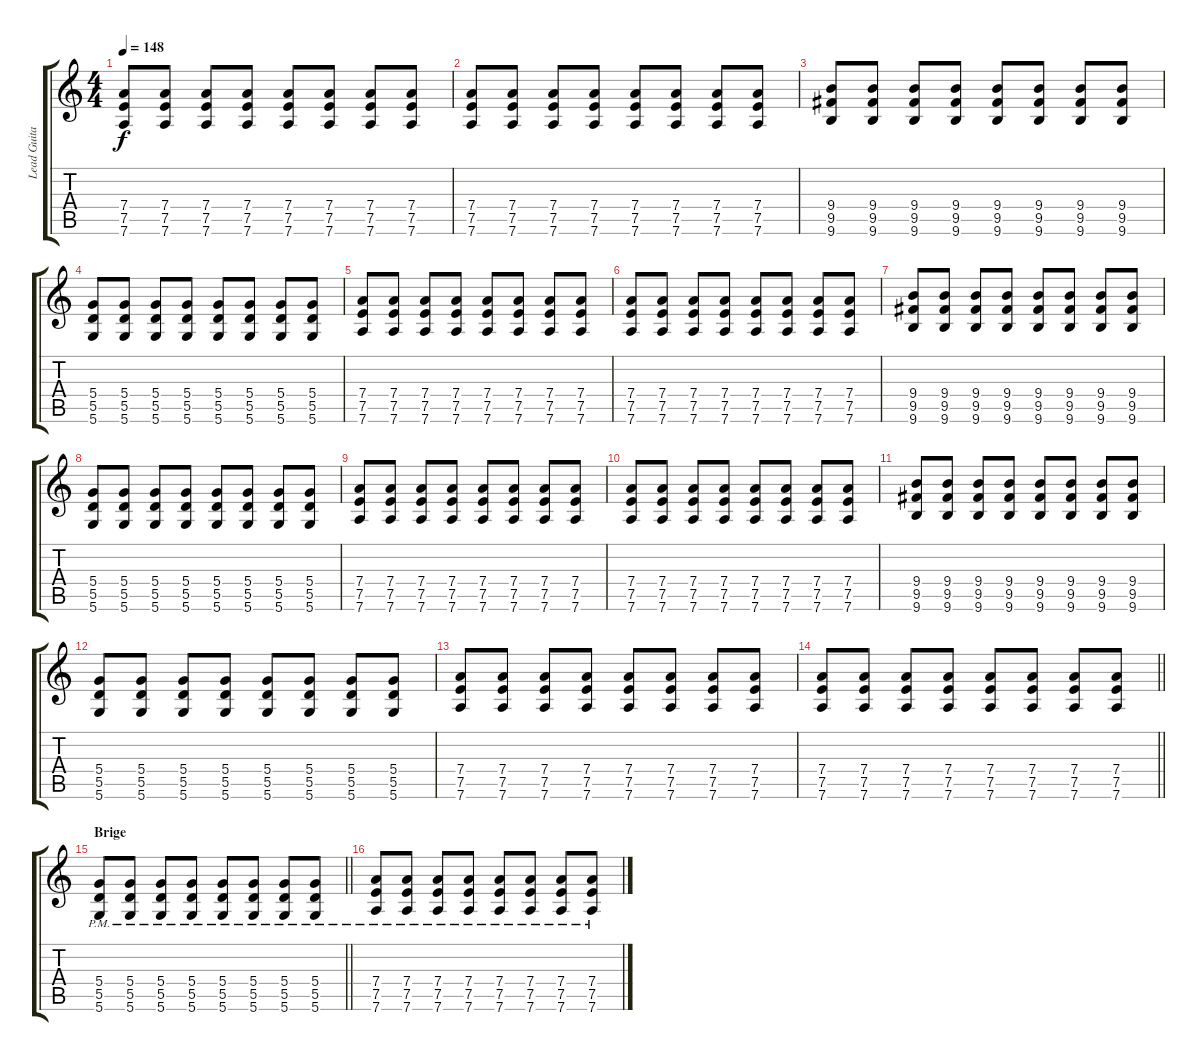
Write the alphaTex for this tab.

\track ("Lead Guitar" "Lead Guita") {instrument overdrivenguitar}
\staff {score tabs}
\tuning (E4 B3 G3 D3 A2 D2) {hide}
\ts (4 4)
\tempo 148
\clef g2
\ks c
(7.4 7.5 7.6).8{dy f} (7.4 7.5 7.6).8 (7.4 7.5 7.6).8 (7.4 7.5 7.6).8 (7.4 7.5 7.6).8 (7.4 7.5 7.6).8 (7.4 7.5 7.6).8 (7.4 7.5 7.6).8 |
(7.4 7.5 7.6).8 (7.4 7.5 7.6).8 (7.4 7.5 7.6).8 (7.4 7.5 7.6).8 (7.4 7.5 7.6).8 (7.4 7.5 7.6).8 (7.4 7.5 7.6).8 (7.4 7.5 7.6).8 |
(9.4 9.5 9.6).8 (9.4 9.5 9.6).8 (9.4 9.5 9.6).8 (9.4 9.5 9.6).8 (9.4 9.5 9.6).8 (9.4 9.5 9.6).8 (9.4 9.5 9.6).8 (9.4 9.5 9.6).8 |
(5.4 5.5 5.6).8 (5.4 5.5 5.6).8 (5.4 5.5 5.6).8 (5.4 5.5 5.6).8 (5.4 5.5 5.6).8 (5.4 5.5 5.6).8 (5.4 5.5 5.6).8 (5.4 5.5 5.6).8 |
(7.4 7.5 7.6).8 (7.4 7.5 7.6).8 (7.4 7.5 7.6).8 (7.4 7.5 7.6).8 (7.4 7.5 7.6).8 (7.4 7.5 7.6).8 (7.4 7.5 7.6).8 (7.4 7.5 7.6).8 |
(7.4 7.5 7.6).8 (7.4 7.5 7.6).8 (7.4 7.5 7.6).8 (7.4 7.5 7.6).8 (7.4 7.5 7.6).8 (7.4 7.5 7.6).8 (7.4 7.5 7.6).8 (7.4 7.5 7.6).8 |
(9.4 9.5 9.6).8 (9.4 9.5 9.6).8 (9.4 9.5 9.6).8 (9.4 9.5 9.6).8 (9.4 9.5 9.6).8 (9.4 9.5 9.6).8 (9.4 9.5 9.6).8 (9.4 9.5 9.6).8 |
(5.4 5.5 5.6).8 (5.4 5.5 5.6).8 (5.4 5.5 5.6).8 (5.4 5.5 5.6).8 (5.4 5.5 5.6).8 (5.4 5.5 5.6).8 (5.4 5.5 5.6).8 (5.4 5.5 5.6).8 |
(7.4 7.5 7.6).8 (7.4 7.5 7.6).8 (7.4 7.5 7.6).8 (7.4 7.5 7.6).8 (7.4 7.5 7.6).8 (7.4 7.5 7.6).8 (7.4 7.5 7.6).8 (7.4 7.5 7.6).8 |
(7.4 7.5 7.6).8 (7.4 7.5 7.6).8 (7.4 7.5 7.6).8 (7.4 7.5 7.6).8 (7.4 7.5 7.6).8 (7.4 7.5 7.6).8 (7.4 7.5 7.6).8 (7.4 7.5 7.6).8 |
(9.4 9.5 9.6).8 (9.4 9.5 9.6).8 (9.4 9.5 9.6).8 (9.4 9.5 9.6).8 (9.4 9.5 9.6).8 (9.4 9.5 9.6).8 (9.4 9.5 9.6).8 (9.4 9.5 9.6).8 |
(5.4 5.5 5.6).8 (5.4 5.5 5.6).8 (5.4 5.5 5.6).8 (5.4 5.5 5.6).8 (5.4 5.5 5.6).8 (5.4 5.5 5.6).8 (5.4 5.5 5.6).8 (5.4 5.5 5.6).8 |
(7.4 7.5 7.6).8 (7.4 7.5 7.6).8 (7.4 7.5 7.6).8 (7.4 7.5 7.6).8 (7.4 7.5 7.6).8 (7.4 7.5 7.6).8 (7.4 7.5 7.6).8 (7.4 7.5 7.6).8 |
\barLineRight lightlight
(7.4 7.5 7.6).8 (7.4 7.5 7.6).8 (7.4 7.5 7.6).8 (7.4 7.5 7.6).8 (7.4 7.5 7.6).8 (7.4 7.5 7.6).8 (7.4 7.5 7.6).8 (7.4 7.5 7.6).8 |
\section ("" "Brige")
\barLineRight lightlight
(5.4{pm} 5.5{pm} 5.6{pm}).8 (5.4{pm} 5.5{pm} 5.6{pm}).8 (5.4{pm} 5.5{pm} 5.6{pm}).8 (5.4{pm} 5.5{pm} 5.6{pm}).8 (5.4{pm} 5.5{pm} 5.6{pm}).8 (5.4{pm} 5.5{pm} 5.6{pm}).8 (5.4{pm} 5.5{pm} 5.6{pm}).8 (5.4{pm} 5.5{pm} 5.6{pm}).8 |
(7.4{pm} 7.5{pm} 7.6{pm}).8 (7.4{pm} 7.5{pm} 7.6{pm}).8 (7.4{pm} 7.5{pm} 7.6{pm}).8 (7.4{pm} 7.5{pm} 7.6{pm}).8 (7.4{pm} 7.5{pm} 7.6{pm}).8 (7.4{pm} 7.5{pm} 7.6{pm}).8 (7.4{pm} 7.5{pm} 7.6{pm}).8 (7.4{pm} 7.5{pm} 7.6{pm}).8
